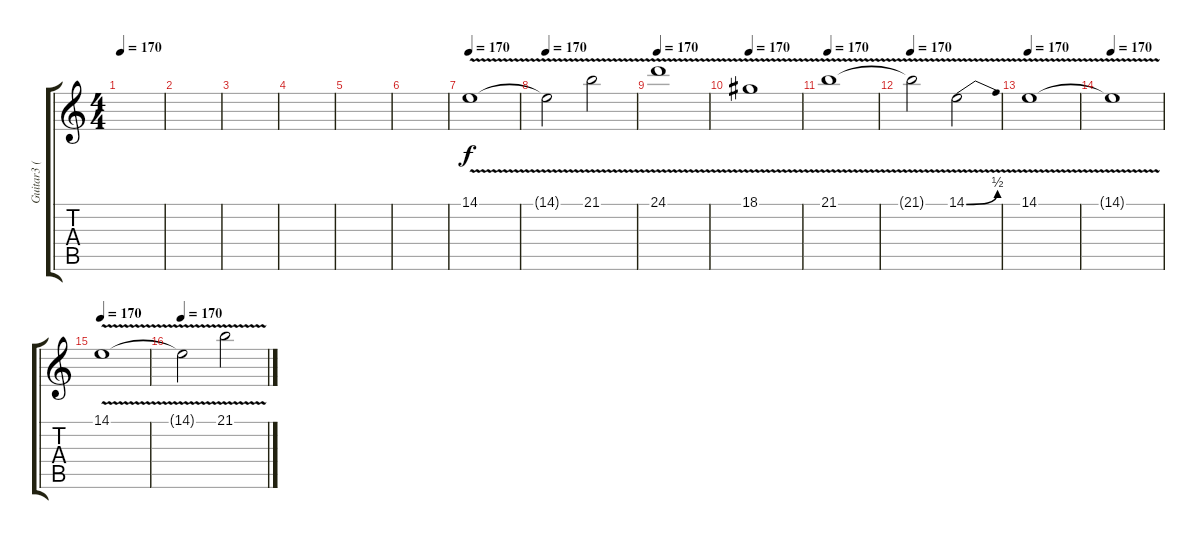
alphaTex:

\track ("Guitar3 ( w/effect )" "Guitar3 ( ") {instrument lead2sawtooth}
\staff {score tabs}
\tuning (D4 A3 F3 C3 G2 C2) {hide}
\ts (4 4)
\tempo 170
\clef g2
\ks c
|
|
|
|
|
|
\tempo 170
14.1{v}.1{instrument overdrivenguitar} |
\tempo 170
14.1{t}.2 21.1{v}.2 |
\tempo 170
24.1{v}.1 |
\tempo 170
18.1{v}.1 |
\tempo 170
21.1{v}.1 |
\tempo 170
21.1{t}.2 14.1{be (bend 0 0 60 2) v}.2 |
\tempo 170
14.1{v}.1 |
\tempo 170
14.1{t}.1 |
\tempo 170
14.1{v}.1 |
\tempo 170
14.1{t}.2 21.1{v}.2
